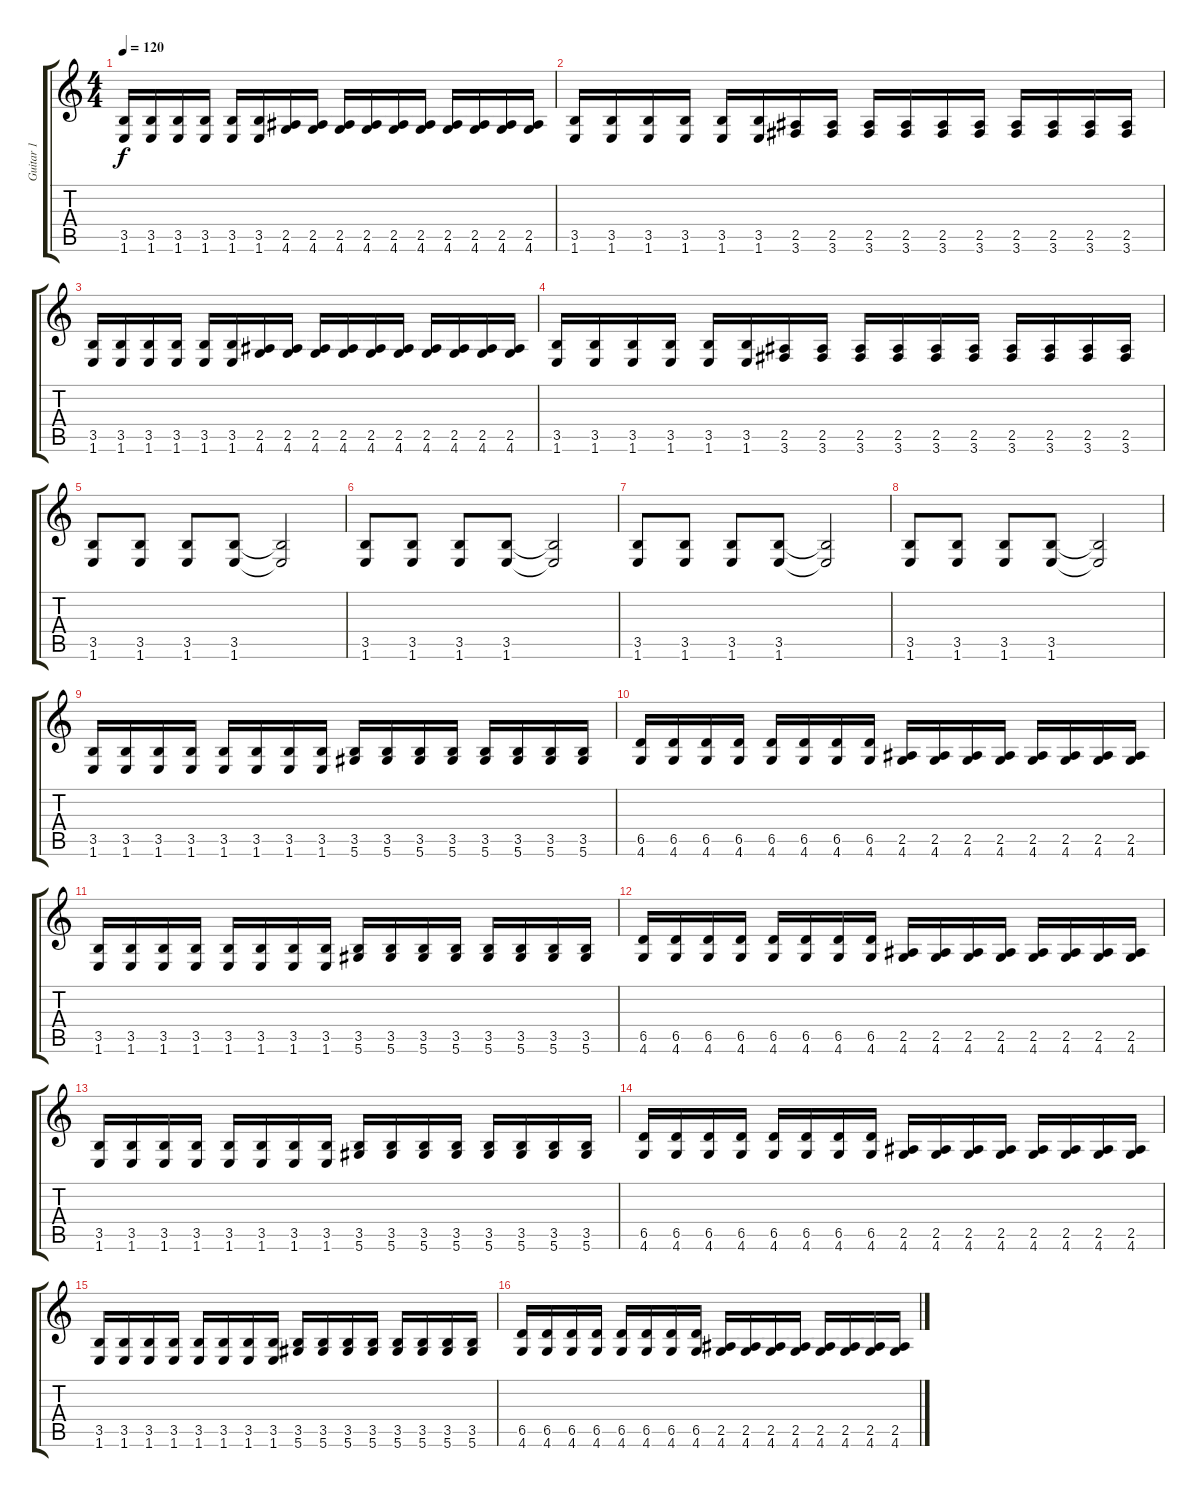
\track ("Guitar 1" "Guitar 1") {instrument overdrivenguitar}
\staff {score tabs}
\tuning (Eb4 Bb3 Gb3 Db3 Ab2 Eb2) {hide}
\ts (4 4)
\tempo 120
\clef g2
\ks c
(3.5 1.6).16{dy f} (3.5 1.6).16 (3.5 1.6).16 (3.5 1.6).16 (3.5 1.6).16 (3.5 1.6).16 (2.5 4.6).16 (2.5 4.6).16 (2.5 4.6).16 (2.5 4.6).16 (2.5 4.6).16 (2.5 4.6).16 (2.5 4.6).16 (2.5 4.6).16 (2.5 4.6).16 (2.5 4.6).16 |
(3.5 1.6).16 (3.5 1.6).16 (3.5 1.6).16 (3.5 1.6).16 (3.5 1.6).16 (3.5 1.6).16 (2.5 3.6).16 (2.5 3.6).16 (2.5 3.6).16 (2.5 3.6).16 (2.5 3.6).16 (2.5 3.6).16 (2.5 3.6).16 (2.5 3.6).16 (2.5 3.6).16 (2.5 3.6).16 |
(3.5 1.6).16 (3.5 1.6).16 (3.5 1.6).16 (3.5 1.6).16 (3.5 1.6).16 (3.5 1.6).16 (2.5 4.6).16 (2.5 4.6).16 (2.5 4.6).16 (2.5 4.6).16 (2.5 4.6).16 (2.5 4.6).16 (2.5 4.6).16 (2.5 4.6).16 (2.5 4.6).16 (2.5 4.6).16 |
(3.5 1.6).16 (3.5 1.6).16 (3.5 1.6).16 (3.5 1.6).16 (3.5 1.6).16 (3.5 1.6).16 (2.5 3.6).16 (2.5 3.6).16 (2.5 3.6).16 (2.5 3.6).16 (2.5 3.6).16 (2.5 3.6).16 (2.5 3.6).16 (2.5 3.6).16 (2.5 3.6).16 (2.5 3.6).16 |
(3.5 1.6).8 (3.5 1.6).8 (3.5 1.6).8 (3.5 1.6).8 (3.5{t} 1.6{t}).2 |
(3.5 1.6).8 (3.5 1.6).8 (3.5 1.6).8 (3.5 1.6).8 (3.5{t} 1.6{t}).2 |
(3.5 1.6).8 (3.5 1.6).8 (3.5 1.6).8 (3.5 1.6).8 (3.5{t} 1.6{t}).2 |
(3.5 1.6).8 (3.5 1.6).8 (3.5 1.6).8 (3.5 1.6).8 (3.5{t} 1.6{t}).2 |
(3.5 1.6).16 (3.5 1.6).16 (3.5 1.6).16 (3.5 1.6).16 (3.5 1.6).16 (3.5 1.6).16 (3.5 1.6).16 (3.5 1.6).16 (3.5 5.6).16 (3.5 5.6).16 (3.5 5.6).16 (3.5 5.6).16 (3.5 5.6).16 (3.5 5.6).16 (3.5 5.6).16 (3.5 5.6).16 |
(6.5 4.6).16 (6.5 4.6).16 (6.5 4.6).16 (6.5 4.6).16 (6.5 4.6).16 (6.5 4.6).16 (6.5 4.6).16 (6.5 4.6).16 (2.5 4.6).16 (2.5 4.6).16 (2.5 4.6).16 (2.5 4.6).16 (2.5 4.6).16 (2.5 4.6).16 (2.5 4.6).16 (2.5 4.6).16 |
(3.5 1.6).16 (3.5 1.6).16 (3.5 1.6).16 (3.5 1.6).16 (3.5 1.6).16 (3.5 1.6).16 (3.5 1.6).16 (3.5 1.6).16 (3.5 5.6).16 (3.5 5.6).16 (3.5 5.6).16 (3.5 5.6).16 (3.5 5.6).16 (3.5 5.6).16 (3.5 5.6).16 (3.5 5.6).16 |
(6.5 4.6).16 (6.5 4.6).16 (6.5 4.6).16 (6.5 4.6).16 (6.5 4.6).16 (6.5 4.6).16 (6.5 4.6).16 (6.5 4.6).16 (2.5 4.6).16 (2.5 4.6).16 (2.5 4.6).16 (2.5 4.6).16 (2.5 4.6).16 (2.5 4.6).16 (2.5 4.6).16 (2.5 4.6).16 |
(3.5 1.6).16 (3.5 1.6).16 (3.5 1.6).16 (3.5 1.6).16 (3.5 1.6).16 (3.5 1.6).16 (3.5 1.6).16 (3.5 1.6).16 (3.5 5.6).16 (3.5 5.6).16 (3.5 5.6).16 (3.5 5.6).16 (3.5 5.6).16 (3.5 5.6).16 (3.5 5.6).16 (3.5 5.6).16 |
(6.5 4.6).16 (6.5 4.6).16 (6.5 4.6).16 (6.5 4.6).16 (6.5 4.6).16 (6.5 4.6).16 (6.5 4.6).16 (6.5 4.6).16 (2.5 4.6).16 (2.5 4.6).16 (2.5 4.6).16 (2.5 4.6).16 (2.5 4.6).16 (2.5 4.6).16 (2.5 4.6).16 (2.5 4.6).16 |
(3.5 1.6).16 (3.5 1.6).16 (3.5 1.6).16 (3.5 1.6).16 (3.5 1.6).16 (3.5 1.6).16 (3.5 1.6).16 (3.5 1.6).16 (3.5 5.6).16 (3.5 5.6).16 (3.5 5.6).16 (3.5 5.6).16 (3.5 5.6).16 (3.5 5.6).16 (3.5 5.6).16 (3.5 5.6).16 |
(6.5 4.6).16 (6.5 4.6).16 (6.5 4.6).16 (6.5 4.6).16 (6.5 4.6).16 (6.5 4.6).16 (6.5 4.6).16 (6.5 4.6).16 (2.5 4.6).16 (2.5 4.6).16 (2.5 4.6).16 (2.5 4.6).16 (2.5 4.6).16 (2.5 4.6).16 (2.5 4.6).16 (2.5 4.6).16
